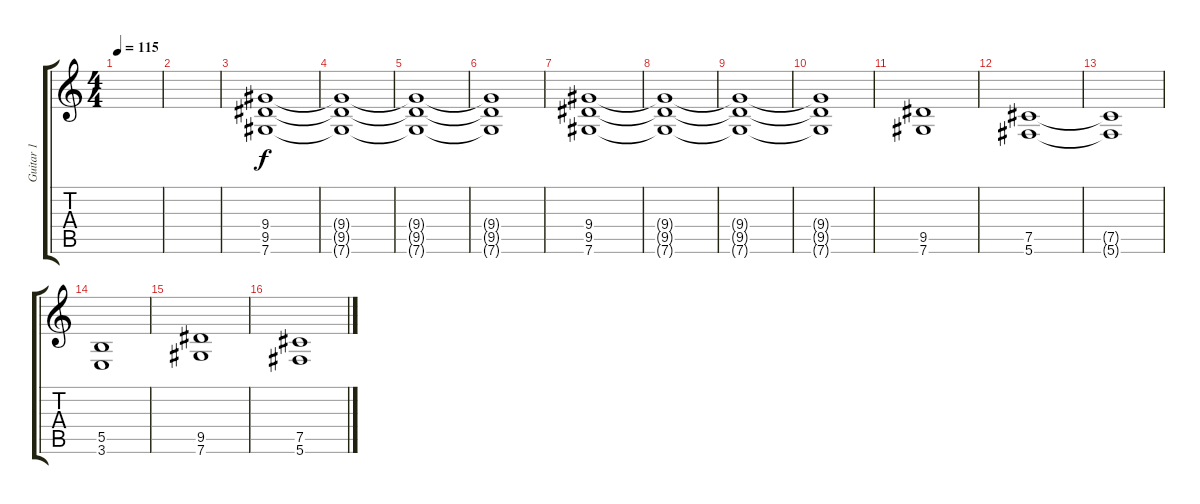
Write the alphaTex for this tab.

\track ("Guitar 1" "Guitar 1") {instrument distortionguitar}
\staff {score tabs}
\tuning (Db4 Ab3 E3 B2 Gb2 Db2) {hide}
\ts (4 4)
\tempo 115
\clef g2
\ks c
|
|
(9.4 9.5 7.6).1 |
(9.4{t} 9.5{t} 7.6{t}).1 |
(9.4{t} 9.5{t} 7.6{t}).1{volume 0} |
(9.4{t} 9.5{t} 7.6{t}).1 |
(9.4 9.5 7.6).1{volume 16} |
(9.4{t} 9.5{t} 7.6{t}).1 |
(9.4{t} 9.5{t} 7.6{t}).1 |
(9.4{t} 9.5{t} 7.6{t}).1 |
(9.5 7.6).1 |
(7.5 5.6).1 |
(7.5{t} 5.6{t}).1 |
(5.5 3.6).1 |
(9.5 7.6).1 |
(7.5 5.6).1
